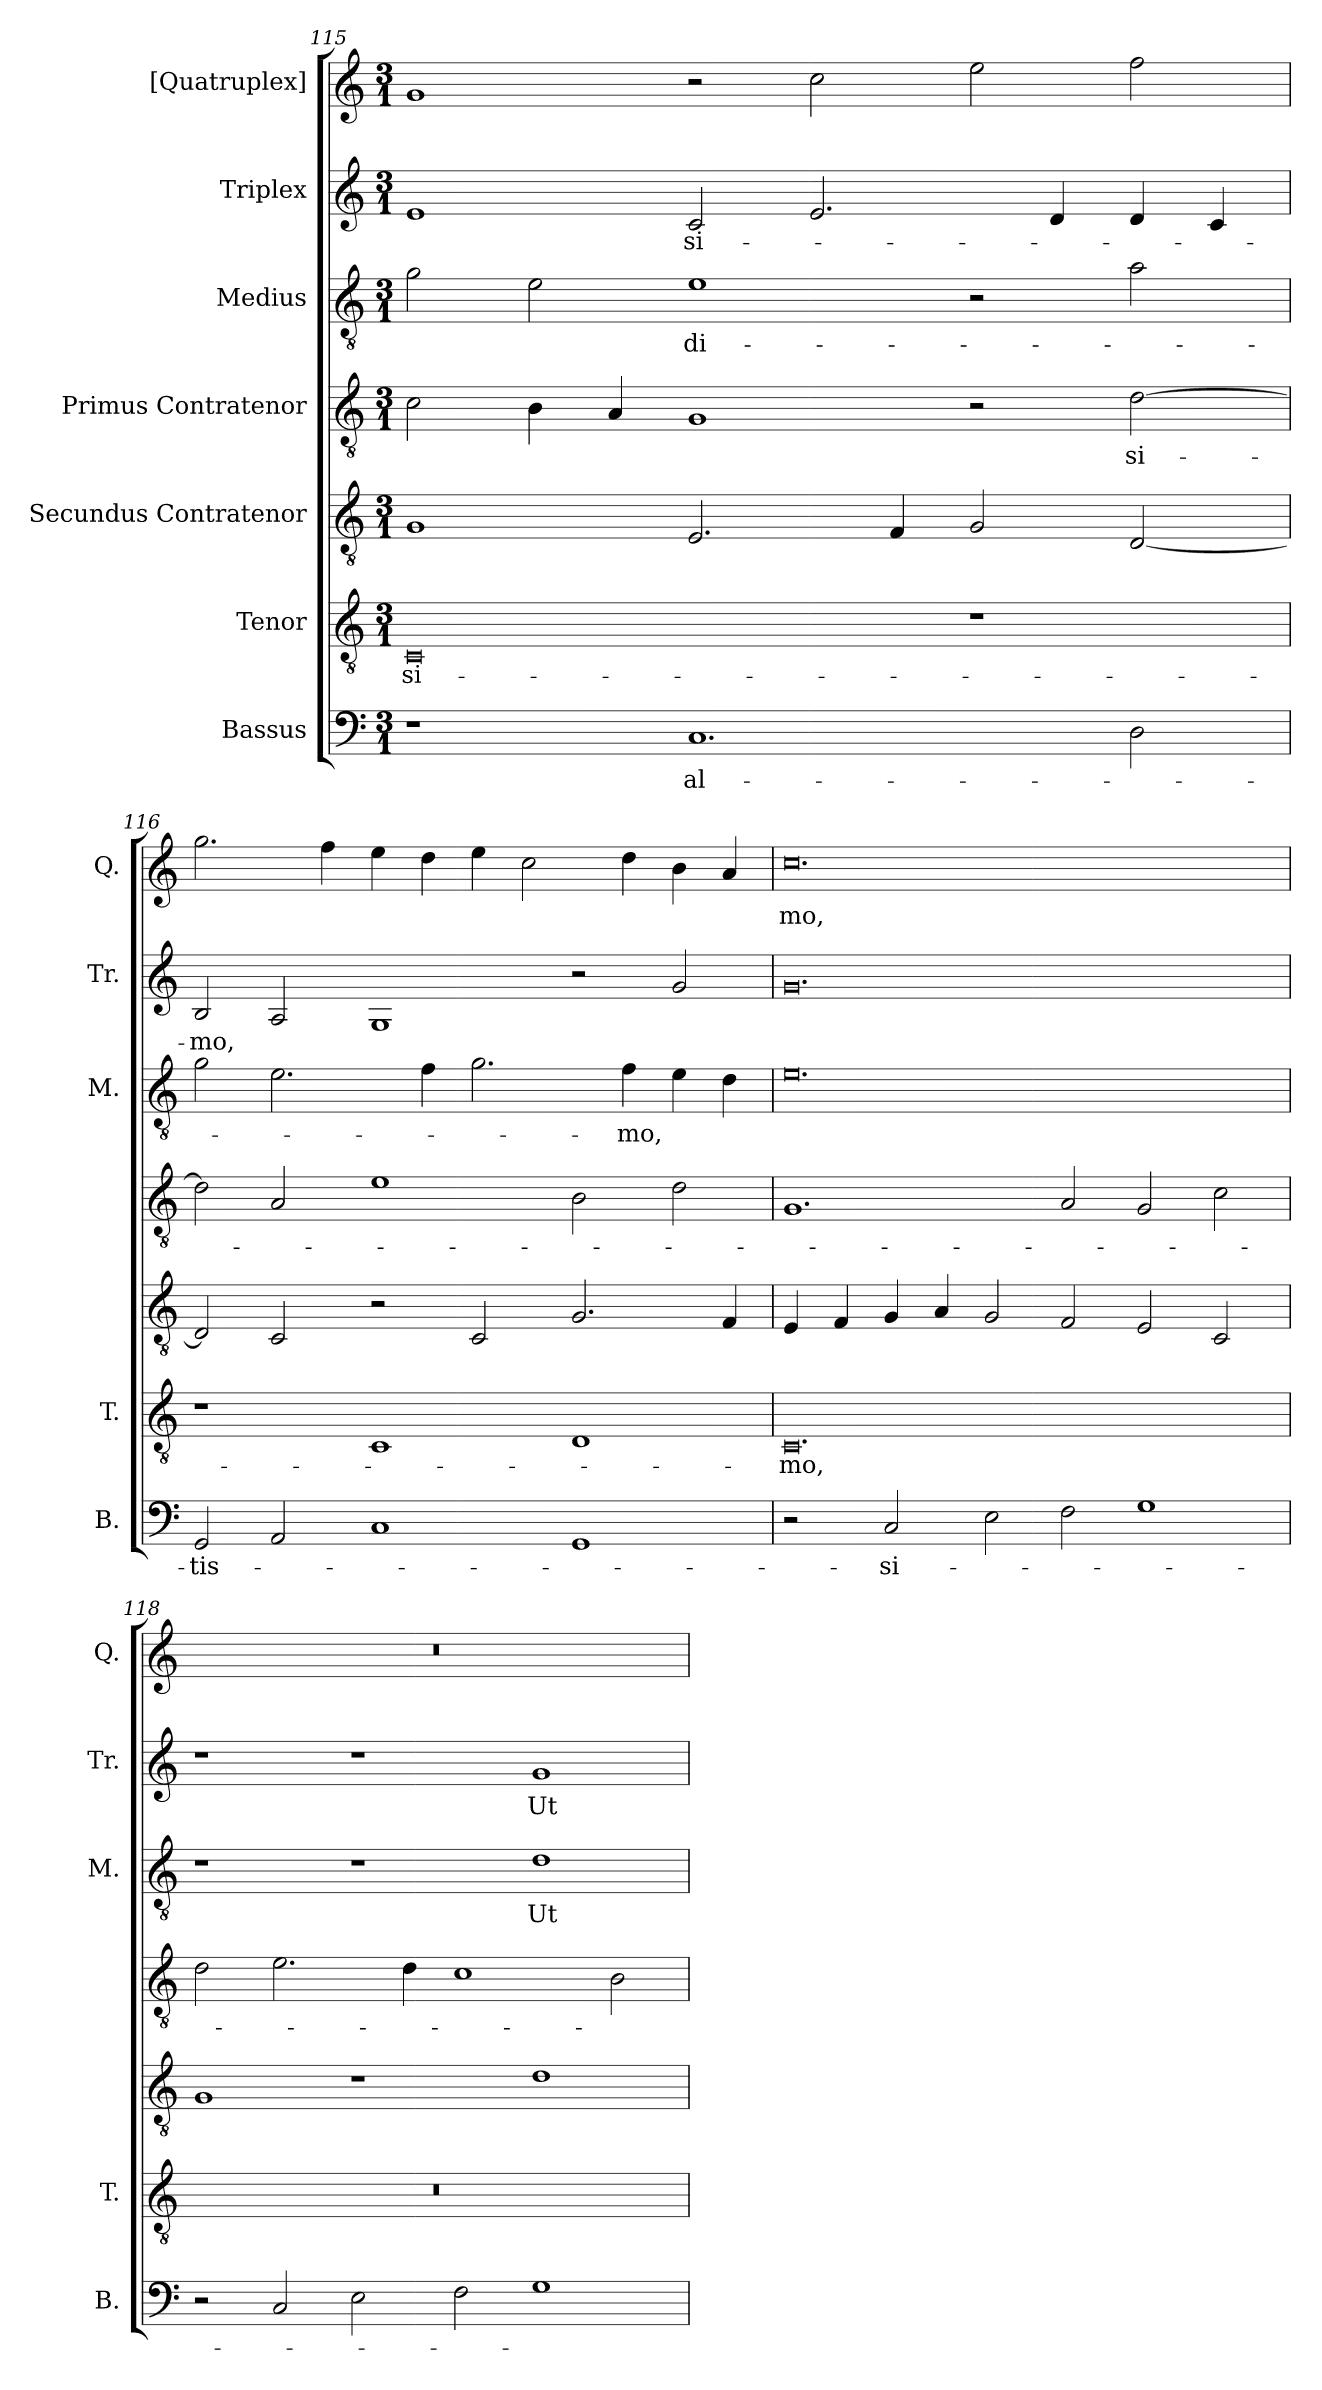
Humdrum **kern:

**kern	**text	**kern	**text	**kern	**kern	**text	**kern	**text	**kern	**text	**kern	**text
*part7	*part7	*part6	*part6	*part5	*part4	*part4	*part3	*part3	*part2	*part2	*part1	*part1
*staff7	*staff7	*staff6	*staff6	*staff5	*staff4	*staff4	*staff3	*staff3	*staff2	*staff2	*staff1	*staff1
*I"Bassus	*	*I"Tenor	*	*I"Secundus Contratenor	*I"Primus Contratenor	*	*I"Medius	*	*I"Triplex	*	*I"[Quatruplex]	*
*I'B.	*	*I'T.	*	*	*	*	*I'M.	*	*I'Tr.	*	*I'Q.	*
*clefF4	*	*clefGv2	*	*clefGv2	*clefGv2	*	*clefGv2	*	*clefG2	*	*clefG2	*
*	*	*ITrd7c12	*	*ITrd7c12	*ITrd7c12	*	*ITrd7c12	*	*	*	*	*
*k[]	*	*k[]	*	*k[]	*k[]	*	*k[]	*	*k[]	*	*k[]	*
*C:	*	*C:	*	*C:	*C:	*	*C:	*	*C:	*	*C:	*
*M3/1	*	*M3/1	*	*M3/1	*M3/1	*	*M3/1	*	*M3/1	*	*M3/1	*
=115	=115	=115	=115	=115	=115	=115	=115	=115	=115	=115	=115	=115
!	!	!	!LO:LY:b:color=#000000	!	!	!	!	!	!	!	!	!
1r	.	0CCi	-si-	1GGi	2Ci\	.	2Gi\	.	1ei	.	1gi	.
.	.	.	.	.	4BBi\	.	2Ei\	.	.	.	.	.
.	.	.	.	.	4AAi/	.	.	.	.	.	.	.
!	!LO:LY:b:color=#000000	!	!	!	!	!	!	!	!	!	!	!
!	!	!	!	!	!	!	!	!LO:LY:b:color=#000000	!	!	!	!
!	!	!	!	!	!	!	!	!	!	!LO:LY:b:color=#000000	!	!
1.Ci	al-	.	.	2.EEi/	1GGi	.	1Ei	-di-	2ci/	-si-	2r	.
.	.	.	.	.	.	.	.	.	2.ei/	.	2cci\	.
.	.	.	.	4FFi/	.	.	.	.	.	.	.	.
.	.	1r	.	2GGi/	2r	.	2r	.	.	.	2eei\	.
.	.	.	.	.	.	.	.	.	4di/	.	.	.
!	!	!	!	!	!	!LO:LY:b:color=#000000	!	!	!	!	!	!
2Di\	.	.	.	[<2DDi/	[>2Di\	-si-	2Ai\	.	4di/	.	2ffi\	.
.	.	.	.	.	.	.	.	.	4ci/	.	.	.
!!LO:PB:g=z
=116`	=116`	=116`	=116`	=116`	=116`	=116`	=116`	=116`	=116`	=116`	=116`	=116`
!	!LO:LY:b:color=#000000	!	!	!	!	!	!	!	!	!	!	!
!	!	!	!	!	!	!	!	!	!	!LO:LY:b:color=#000000	!	!
2GGi/	-tis-	1r	.	2DDi/]	2Di\]	.	2Gi\	.	2Bi/	-mo,	2.ggi\	.
2AAi/	.	.	.	2CCi/	2AAi/	.	2.Ei\	.	2Ai/	.	.	.
.	.	.	.	.	.	.	.	.	.	.	4ffi\	.
1Ci	.	1CCi	.	2r	1Ei	.	.	.	1Gi	.	4eei\	.
.	.	.	.	.	.	.	4Fi\	.	.	.	4ddi\	.
.	.	.	.	2CCi/	.	.	2.Gi\	.	.	.	4eei\	.
.	.	.	.	.	.	.	.	.	.	.	2cci\	.
1GGi	.	1DDi	.	2.GGi/	2BBi\	.	.	.	2r	.	.	.
!	!	!	!	!	!	!	!	!LO:LY:b:color=#000000	!	!	!	!
.	.	.	.	.	.	.	4Fi\	-mo,	.	.	4ddi\	.
.	.	.	.	.	2Di\	.	4Ei\	.	2gi/	.	4bi\	.
.	.	.	.	4FFi/	.	.	4Di\	.	.	.	4ai/	.
=117`	=117`	=117`	=117`	=117`	=117`	=117`	=117`	=117`	=117`	=117`	=117`	=117`
!	!	!	!LO:LY:b:color=#000000	!	!	!	!	!	!	!	!	!
!	!	!	!	!	!	!	!	!	!	!	!	!LO:LY:b:color=#000000
2r	.	0.CCi	-mo,	4EEi/	1.GGi	.	0.Ei	.	0.gi	.	0.cci	-mo,
.	.	.	.	4FFi/	.	.	.	.	.	.	.	.
!	!LO:LY:b:color=#000000	!	!	!	!	!	!	!	!	!	!	!
2Ci/	-si-	.	.	4GGi/	.	.	.	.	.	.	.	.
.	.	.	.	4AAi/	.	.	.	.	.	.	.	.
2Ei\	.	.	.	2GGi/	.	.	.	.	.	.	.	.
2Fi\	.	.	.	2FFi/	2AAi/	.	.	.	.	.	.	.
1Gi	.	.	.	2EEi/	2GGi/	.	.	.	.	.	.	.
.	.	.	.	2CCi/	2Ci\	.	.	.	.	.	.	.
=118`	=118`	=118`	=118`	=118`	=118`	=118`	=118`	=118`	=118`	=118`	=118`	=118`
!	!	!LO:N:vis=1	!	!	!	!	!	!	!	!	!LO:N:vis=1	!
2r	.	0.r	.	1GGi	2Di\	.	1r	.	1r	.	0.r	.
2Ci/	.	.	.	.	2.Ei\	.	.	.	.	.	.	.
2Ei\	.	.	.	1r	.	.	1r	.	1r	.	.	.
.	.	.	.	.	4Di\	.	.	.	.	.	.	.
2Fi\	.	.	.	.	1Ci	.	.	.	.	.	.	.
!	!	!	!	!	!	!	!	!LO:LY:b:color=#000000	!	!	!	!
!	!	!	!	!	!	!	!	!	!	!LO:LY:b:color=#000000	!	!
1Gi	.	.	.	1Di	.	.	1Di	Ut	1gi	Ut	.	.
.	.	.	.	.	2BBi\	.	.	.	.	.	.	.
=`	=`	=`	=`	=`	=`	=`	=`	=`	=`	=`	=`	=`
*-	*-	*-	*-	*-	*-	*-	*-	*-	*-	*-	*-	*-
